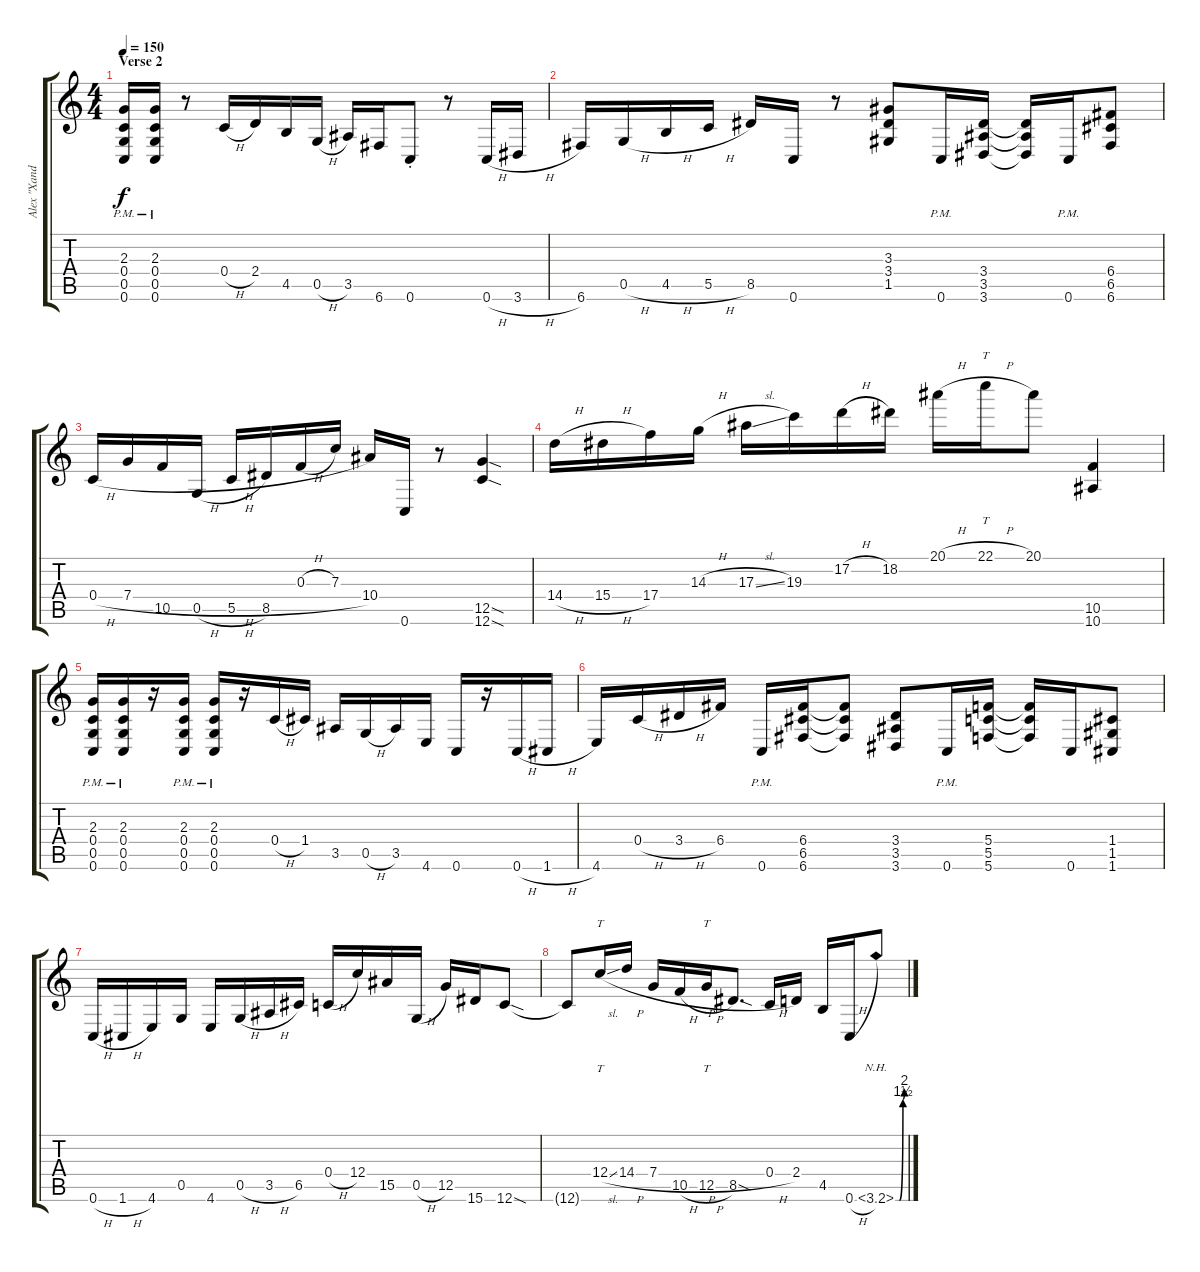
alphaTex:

\track ("Alex \"Xander\" Bois" "Alex \"Xand") {instrument distortionguitar}
\staff {score tabs}
\tuning (D4 A3 F3 C3 G2 C2) {hide}
\ts (4 4)
\section ("" "Verse 2")
\tempo 150
\clef g2
\ks c
(2.3{pm} 0.4{pm} 0.5{pm} 0.6{pm}).16{dy f volume 14 balance 0 instrument distortionguitar} (2.3{pm} 0.4{pm} 0.5{pm} 0.6{pm}).16 r.8 0.4{h}.16 2.4.16 4.5.16 0.5{h}.16 3.5.16 6.6.16 0.6{st}.8 r.8 0.6{h}.16 3.6{h}.16 |
6.6.16 0.5{h}.16 4.5{h}.16 5.5{h}.16 8.5.16 0.6.16 r.8 (3.3 3.4 1.5).8 0.6{pm}.16 (3.4 3.5 3.6).16 (3.4{t} 3.5{t} 3.6{t}).16 0.6{pm}.16 (6.4 6.5 6.6).8 |
0.4{h}.16 7.4{h}.16 10.5.16 0.5{h}.16 5.5{h}.16 8.5.16 0.3{h}.16 7.3.16 10.4.16 0.6.16 r.8 (12.5{sod} 12.6{sod}).4 |
14.4{h}.16 15.4{h}.16 17.4.16 14.3{h}.16 17.3{sl}.16 19.3.16 17.2{h}.16 18.2.16 20.1{h}.16 22.1{h}.16{tt} 20.1.8 (10.5 10.6).4 |
(2.3{pm} 0.4{pm} 0.5{pm} 0.6{pm}).16 (2.3{pm} 0.4{pm} 0.5{pm} 0.6{pm}).16 r.16 (2.3{pm} 0.4{pm} 0.5{pm} 0.6{pm}).16 (2.3{pm} 0.4{pm} 0.5{pm} 0.6{pm}).16 r.16 0.4{h}.16 1.4.16 3.5.16 0.5{h}.16 3.5.16 4.6.16 0.6.16 r.16 0.6{h}.16 1.6{h}.16 |
4.6.16 0.4{h}.16 3.4{h}.16 6.4.16 0.6{pm}.16 (6.4 6.5 6.6).16 (6.4{t} 6.5{t} 6.6{t}).8 (3.4 3.5 3.6).8 0.6{pm}.16 (5.4 5.5 5.6).16 (5.4{t} 5.5{t} 5.6{t}).16 0.6.16 (1.4 1.5 1.6).8 |
0.6{h}.16 1.6{h}.16 4.6.16 0.5.16 4.6.16 0.5{h}.16 3.5{h}.16 6.5.16 0.4{h}.16 12.4.16 15.5.16 0.5{h}.16 12.5.16 15.6.16 12.6{sod}.8 |
12.6{t}.8 12.4{sl}.16{tt} 14.4{h}.16 7.4{h}.16 10.5{h}.16 12.5{h}.16{tt} 8.5{sod}.8{d} 0.4{h}.16 2.4.16 4.5.16 0.6{h}.16 3.6{be (custom 0 0 25 0 50 6 60 8) nh}.8
